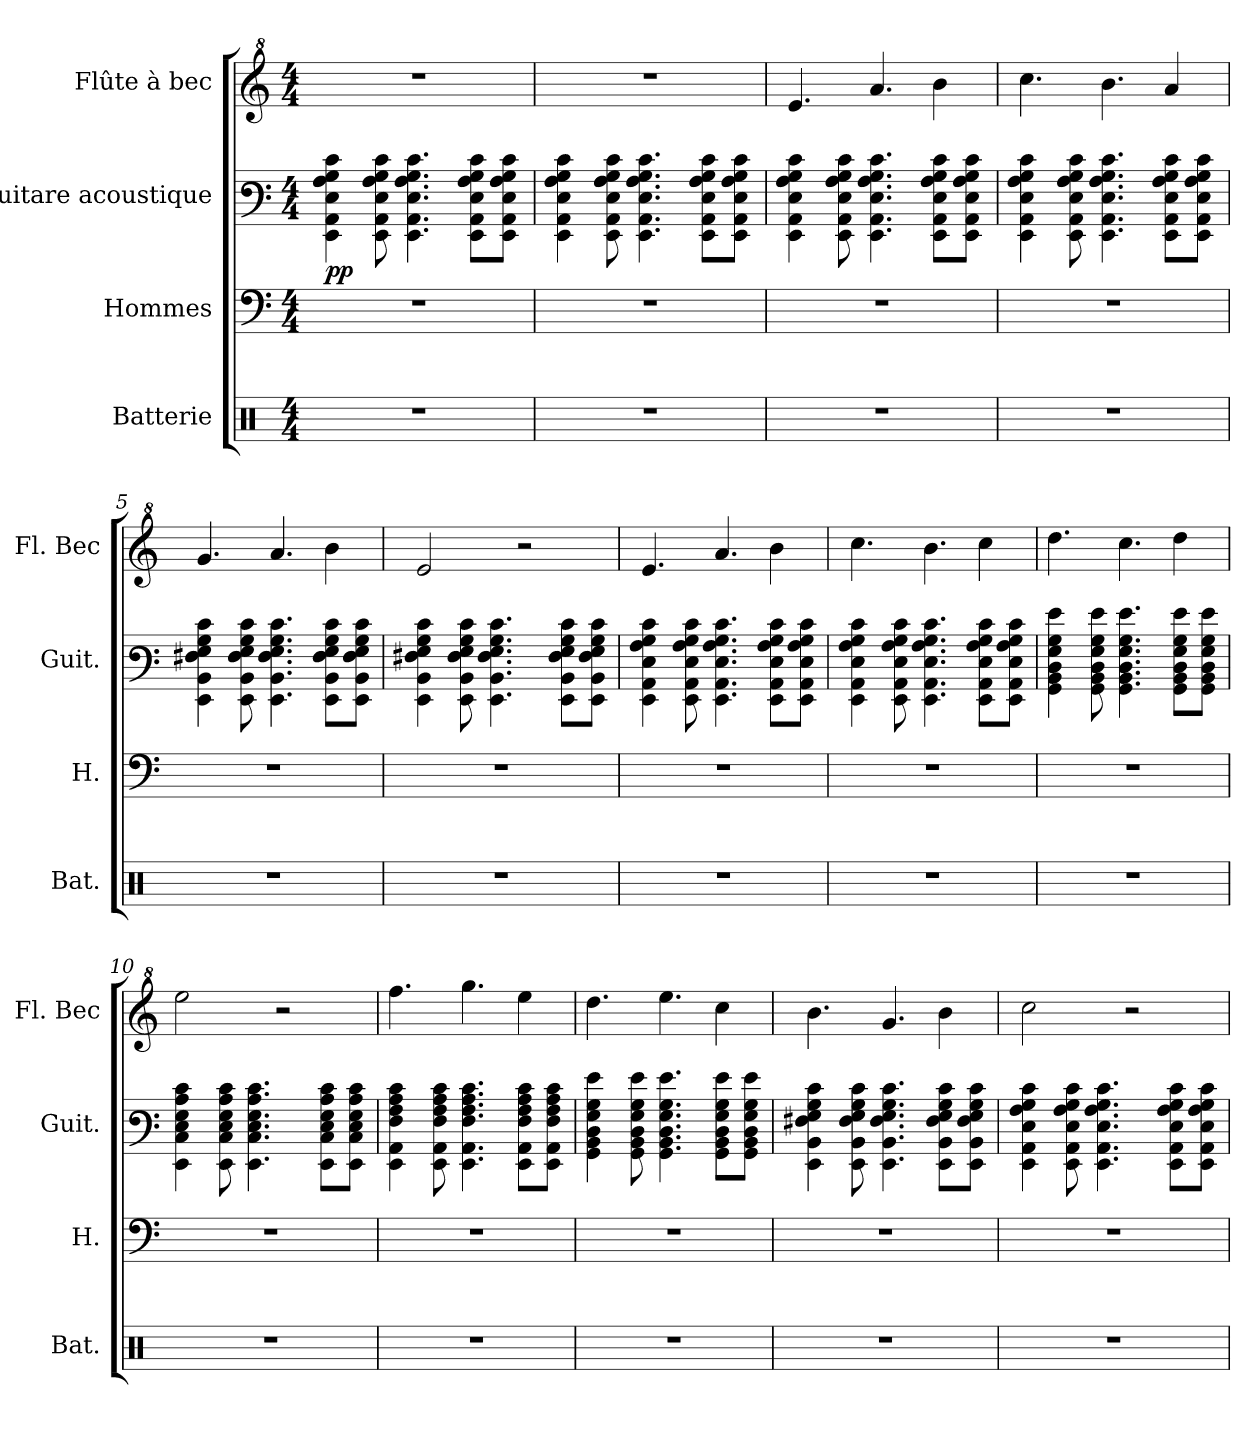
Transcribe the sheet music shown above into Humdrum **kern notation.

**kern	**kern	**kern	**dynam	**kern
*part4	*part3	*part2	*part2	*part1
*staff4	*staff3	*staff2	*staff2	*staff1
*I"Batterie	*I"Hommes	*I"Guitare acoustique	*	*I"Flûte à bec
*I'Bat.	*I'H.	*I'Guit.	*	*I'Fl. Bec
*	*	*stria6	*	*
*clefX	*clefF4	*	*	*clefG^2
*k[]	*k[]	*k[]	*	*k[]
*M4/4	*M4/4	*M4/4	*	*M4/4
*MM180	*MM180	*MM180	*	*MM180
=1	=1	=1	=1	=1
!	!	!	!LO:DY:b	!
1r	1r	4EE\ 4AA\ 4E\ 4A\ 4B\ 4e\	pp	1r
.	.	8EE\ 8AA\ 8E\ 8A\ 8B\ 8e\	.	.
.	.	4.EE\ 4.AA\ 4.E\ 4.A\ 4.B\ 4.e\	.	.
.	.	8EE\ 8AA\ 8E\ 8A\ 8B\ 8e\L	.	.
.	.	8EE\ 8AA\ 8E\ 8A\ 8B\ 8e\J	.	.
=2	=2	=2	=2	=2
1r	1r	4EE\ 4AA\ 4E\ 4A\ 4B\ 4e\	.	1r
.	.	8EE\ 8AA\ 8E\ 8A\ 8B\ 8e\	.	.
.	.	4.EE\ 4.AA\ 4.E\ 4.A\ 4.B\ 4.e\	.	.
.	.	8EE\ 8AA\ 8E\ 8A\ 8B\ 8e\L	.	.
.	.	8EE\ 8AA\ 8E\ 8A\ 8B\ 8e\J	.	.
!!LO:LB:g=z
=3	=3	=3	=3	=3
1r	1r	4EE\ 4AA\ 4E\ 4A\ 4B\ 4e\	.	4.ee/
.	.	8EE\ 8AA\ 8E\ 8A\ 8B\ 8e\	.	.
.	.	4.EE\ 4.AA\ 4.E\ 4.A\ 4.B\ 4.e\	.	4.aa/
.	.	8EE\ 8AA\ 8E\ 8A\ 8B\ 8e\L	.	4bb\
.	.	8EE\ 8AA\ 8E\ 8A\ 8B\ 8e\J	.	.
=4	=4	=4	=4	=4
1r	1r	4EE\ 4AA\ 4E\ 4A\ 4B\ 4e\	.	4.ccc\
.	.	8EE\ 8AA\ 8E\ 8A\ 8B\ 8e\	.	.
.	.	4.EE\ 4.AA\ 4.E\ 4.A\ 4.B\ 4.e\	.	4.bb\
.	.	8EE\ 8AA\ 8E\ 8A\ 8B\ 8e\L	.	4aa/
.	.	8EE\ 8AA\ 8E\ 8A\ 8B\ 8e\J	.	.
=5	=5	=5	=5	=5
1r	1r	4EE\ 4BB\ 4F#\ 4G\ 4B\ 4e\	.	4.gg/
.	.	8EE\ 8BB\ 8F#\ 8G\ 8B\ 8e\	.	.
.	.	4.EE\ 4.BB\ 4.F#\ 4.G\ 4.B\ 4.e\	.	4.aa/
.	.	8EE\ 8BB\ 8F#\ 8G\ 8B\ 8e\L	.	4bb\
.	.	8EE\ 8BB\ 8F#\ 8G\ 8B\ 8e\J	.	.
=6	=6	=6	=6	=6
1r	1r	4EE\ 4BB\ 4F#\ 4G\ 4B\ 4e\	.	2ee/
.	.	8EE\ 8BB\ 8F#\ 8G\ 8B\ 8e\	.	.
.	.	4.EE\ 4.BB\ 4.F#\ 4.G\ 4.B\ 4.e\	.	.
.	.	.	.	2r
.	.	8EE\ 8BB\ 8F#\ 8G\ 8B\ 8e\L	.	.
.	.	8EE\ 8BB\ 8F#\ 8G\ 8B\ 8e\J	.	.
!!LO:PB:g=z
=7	=7	=7	=7	=7
1r	1r	4EE\ 4AA\ 4E\ 4A\ 4B\ 4e\	.	4.ee/
.	.	8EE\ 8AA\ 8E\ 8A\ 8B\ 8e\	.	.
.	.	4.EE\ 4.AA\ 4.E\ 4.A\ 4.B\ 4.e\	.	4.aa/
.	.	8EE\ 8AA\ 8E\ 8A\ 8B\ 8e\L	.	4bb\
.	.	8EE\ 8AA\ 8E\ 8A\ 8B\ 8e\J	.	.
=8	=8	=8	=8	=8
1r	1r	4EE\ 4AA\ 4E\ 4A\ 4B\ 4e\	.	4.ccc\
.	.	8EE\ 8AA\ 8E\ 8A\ 8B\ 8e\	.	.
.	.	4.EE\ 4.AA\ 4.E\ 4.A\ 4.B\ 4.e\	.	4.bb\
.	.	8EE\ 8AA\ 8E\ 8A\ 8B\ 8e\L	.	4ccc\
.	.	8EE\ 8AA\ 8E\ 8A\ 8B\ 8e\J	.	.
=9	=9	=9	=9	=9
1r	1r	4GG\ 4BB\ 4D\ 4G\ 4B\ 4g\	.	4.ddd\
.	.	8GG\ 8BB\ 8D\ 8G\ 8B\ 8g\	.	.
.	.	4.GG\ 4.BB\ 4.D\ 4.G\ 4.B\ 4.g\	.	4.ccc\
.	.	8GG\ 8BB\ 8D\ 8G\ 8B\ 8g\L	.	4ddd\
.	.	8GG\ 8BB\ 8D\ 8G\ 8B\ 8g\J	.	.
=10	=10	=10	=10	=10
1r	1r	4EE\ 4C\ 4E\ 4G\ 4c\ 4e\	.	2eee\
.	.	8EE\ 8C\ 8E\ 8G\ 8c\ 8e\	.	.
.	.	4.EE\ 4.C\ 4.E\ 4.G\ 4.c\ 4.e\	.	.
.	.	.	.	2r
.	.	8EE\ 8C\ 8E\ 8G\ 8c\ 8e\L	.	.
.	.	8EE\ 8C\ 8E\ 8G\ 8c\ 8e\J	.	.
!!LO:LB:g=z
=11	=11	=11	=11	=11
1r	1r	4EE\ 4AA\ 4F\ 4A\ 4c\ 4e\	.	4.fff\
.	.	8EE\ 8AA\ 8F\ 8A\ 8c\ 8e\	.	.
.	.	4.EE\ 4.AA\ 4.F\ 4.A\ 4.c\ 4.e\	.	4.ggg\
.	.	8EE\ 8AA\ 8F\ 8A\ 8c\ 8e\L	.	4eee\
.	.	8EE\ 8AA\ 8F\ 8A\ 8c\ 8e\J	.	.
=12	=12	=12	=12	=12
1r	1r	4GG\ 4BB\ 4D\ 4G\ 4B\ 4g\	.	4.ddd\
.	.	8GG\ 8BB\ 8D\ 8G\ 8B\ 8g\	.	.
.	.	4.GG\ 4.BB\ 4.D\ 4.G\ 4.B\ 4.g\	.	4.eee\
.	.	8GG\ 8BB\ 8D\ 8G\ 8B\ 8g\L	.	4ccc\
.	.	8GG\ 8BB\ 8D\ 8G\ 8B\ 8g\J	.	.
=13	=13	=13	=13	=13
1r	1r	4EE\ 4BB\ 4F#\ 4G\ 4B\ 4e\	.	4.bb\
.	.	8EE\ 8BB\ 8F#\ 8G\ 8B\ 8e\	.	.
.	.	4.EE\ 4.BB\ 4.F#\ 4.G\ 4.B\ 4.e\	.	4.gg/
.	.	8EE\ 8BB\ 8F#\ 8G\ 8B\ 8e\L	.	4bb\
.	.	8EE\ 8BB\ 8F#\ 8G\ 8B\ 8e\J	.	.
=14	=14	=14	=14	=14
1r	1r	4EE\ 4AA\ 4E\ 4A\ 4B\ 4e\	.	2ccc\
.	.	8EE\ 8AA\ 8E\ 8A\ 8B\ 8e\	.	.
.	.	4.EE\ 4.AA\ 4.E\ 4.A\ 4.B\ 4.e\	.	.
.	.	.	.	2r
.	.	8EE\ 8AA\ 8E\ 8A\ 8B\ 8e\L	.	.
.	.	8EE\ 8AA\ 8E\ 8A\ 8B\ 8e\J	.	.
=	=	=	=	=
*-	*-	*-	*-	*-
